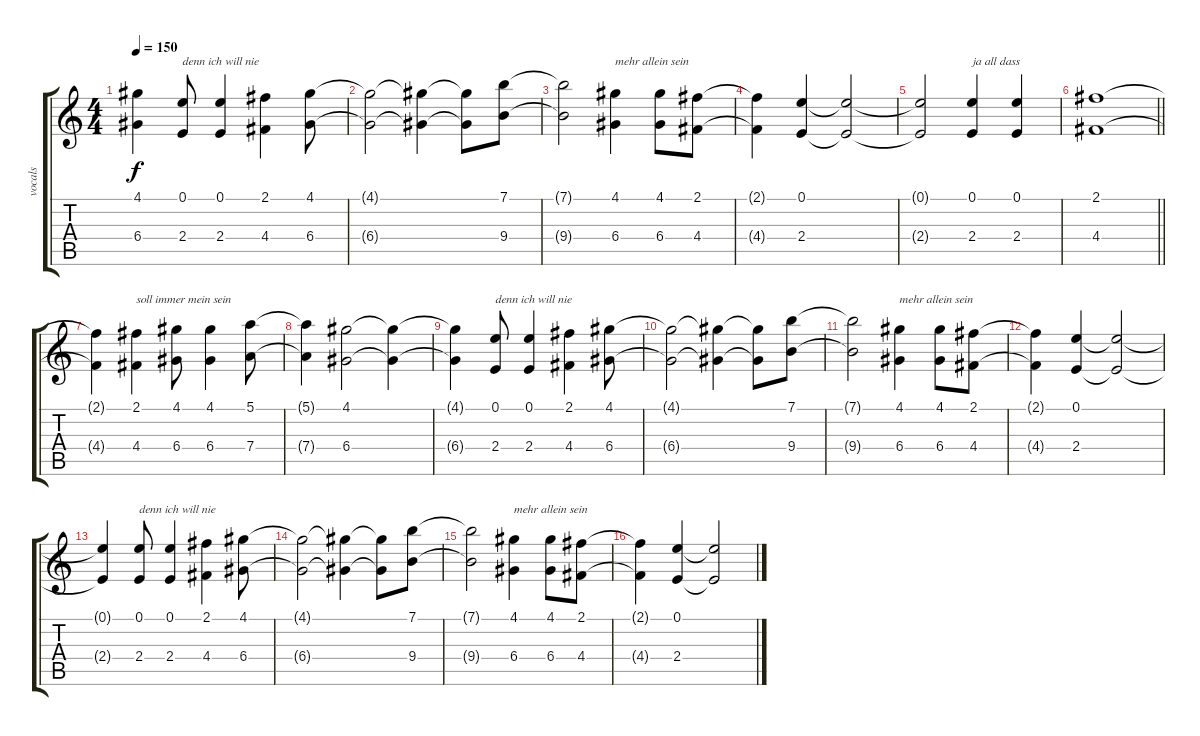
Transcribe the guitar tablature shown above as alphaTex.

\track ("vocals" "vocals") {instrument electricguitarjazz}
\staff {score tabs}
\tuning (E4 B3 G3 D3 A2 E2) {hide}
\ts (4 4)
\tempo 150
\clef g2
\ks c
(4.1{t} 6.4{t}).4{dy f} (0.1 2.4).8{txt "denn ich will nie"} (0.1 2.4).4 (2.1 4.4).4 (4.1 6.4).8 |
(4.1{t} 6.4{t}).2 (4.1{t} 6.4{t}).4 (4.1{t} 6.4{t}).8 (7.1 9.4).8 |
(7.1{t} 9.4{t}).2 (4.1 6.4).4{txt "mehr allein sein"} (4.1 6.4).8 (2.1 4.4).8 |
(2.1{t} 4.4{t}).4 (0.1 2.4).4 (0.1{t} 2.4{t}).2 |
(0.1{t} 2.4{t}).2 (0.1 2.4).4{txt "ja all dass"} (0.1 2.4).4 |
\barLineRight lightlight
(2.1 4.4).1 |
(2.1{t} 4.4{t}).4 (2.1 4.4).4{txt "soll immer mein sein"} (4.1 6.4).8 (4.1 6.4).4 (5.1 7.4).8 |
(5.1{t} 7.4{t}).4 (4.1 6.4).2 (4.1{t} 6.4{t}).4 |
(4.1{t} 6.4{t}).4 (0.1 2.4).8{txt "denn ich will nie"} (0.1 2.4).4 (2.1 4.4).4 (4.1 6.4).8 |
(4.1{t} 6.4{t}).2 (4.1{t} 6.4{t}).4 (4.1{t} 6.4{t}).8 (7.1 9.4).8 |
(7.1{t} 9.4{t}).2 (4.1 6.4).4{txt "mehr allein sein"} (4.1 6.4).8 (2.1 4.4).8 |
(2.1{t} 4.4{t}).4 (0.1 2.4).4 (0.1{t} 2.4{t}).2 |
(0.1{t} 2.4{t}).4 (0.1 2.4).8{txt "denn ich will nie"} (0.1 2.4).4 (2.1 4.4).4 (4.1 6.4).8 |
(4.1{t} 6.4{t}).2 (4.1{t} 6.4{t}).4 (4.1{t} 6.4{t}).8 (7.1 9.4).8 |
(7.1{t} 9.4{t}).2 (4.1 6.4).4{txt "mehr allein sein"} (4.1 6.4).8 (2.1 4.4).8 |
(2.1{t} 4.4{t}).4 (0.1 2.4).4 (0.1{t} 2.4{t}).2
